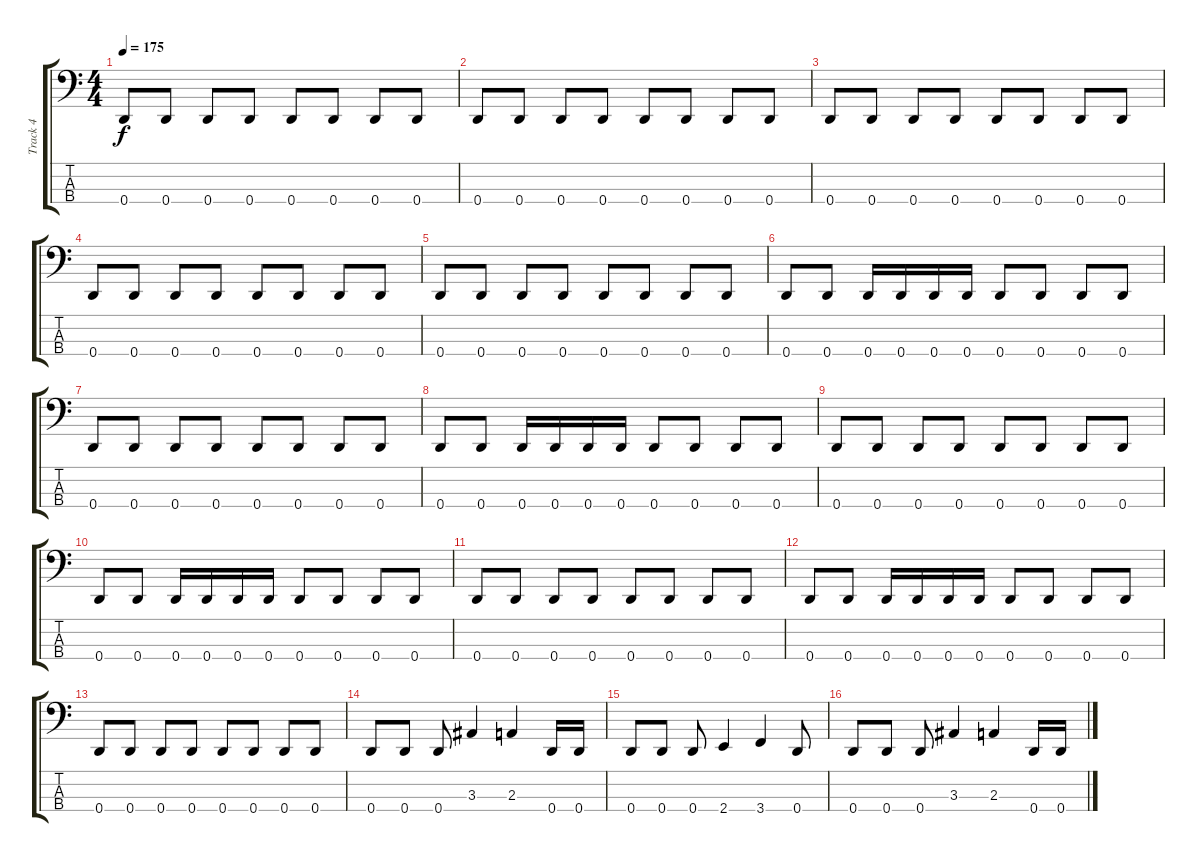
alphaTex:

\track ("Track 4" "Track 4") {instrument electricbasspick}
\staff {score tabs}
\tuning (F2 C2 G1 D1) {hide}
\ts (4 4)
\tempo 175
\clef f4
\ks c
0.4.8{dy f} 0.4.8 0.4.8 0.4.8 0.4.8 0.4.8 0.4.8 0.4.8 |
0.4.8 0.4.8 0.4.8 0.4.8 0.4.8 0.4.8 0.4.8 0.4.8 |
0.4.8 0.4.8 0.4.8 0.4.8 0.4.8 0.4.8 0.4.8 0.4.8 |
0.4.8 0.4.8 0.4.8 0.4.8 0.4.8 0.4.8 0.4.8 0.4.8 |
0.4.8 0.4.8 0.4.8 0.4.8 0.4.8 0.4.8 0.4.8 0.4.8 |
0.4.8 0.4.8 0.4.16 0.4.16 0.4.16 0.4.16 0.4.8 0.4.8 0.4.8 0.4.8 |
0.4.8 0.4.8 0.4.8 0.4.8 0.4.8 0.4.8 0.4.8 0.4.8 |
0.4.8 0.4.8 0.4.16 0.4.16 0.4.16 0.4.16 0.4.8 0.4.8 0.4.8 0.4.8 |
0.4.8 0.4.8 0.4.8 0.4.8 0.4.8 0.4.8 0.4.8 0.4.8 |
0.4.8 0.4.8 0.4.16 0.4.16 0.4.16 0.4.16 0.4.8 0.4.8 0.4.8 0.4.8 |
0.4.8 0.4.8 0.4.8 0.4.8 0.4.8 0.4.8 0.4.8 0.4.8 |
0.4.8 0.4.8 0.4.16 0.4.16 0.4.16 0.4.16 0.4.8 0.4.8 0.4.8 0.4.8 |
0.4.8 0.4.8 0.4.8 0.4.8 0.4.8 0.4.8 0.4.8 0.4.8 |
0.4.8 0.4.8 0.4.8 3.3.4 2.3.4 0.4.16 0.4.16 |
0.4.8 0.4.8 0.4.8 2.4.4 3.4.4 0.4.8 |
0.4.8 0.4.8 0.4.8 3.3.4 2.3.4 0.4.16 0.4.16
